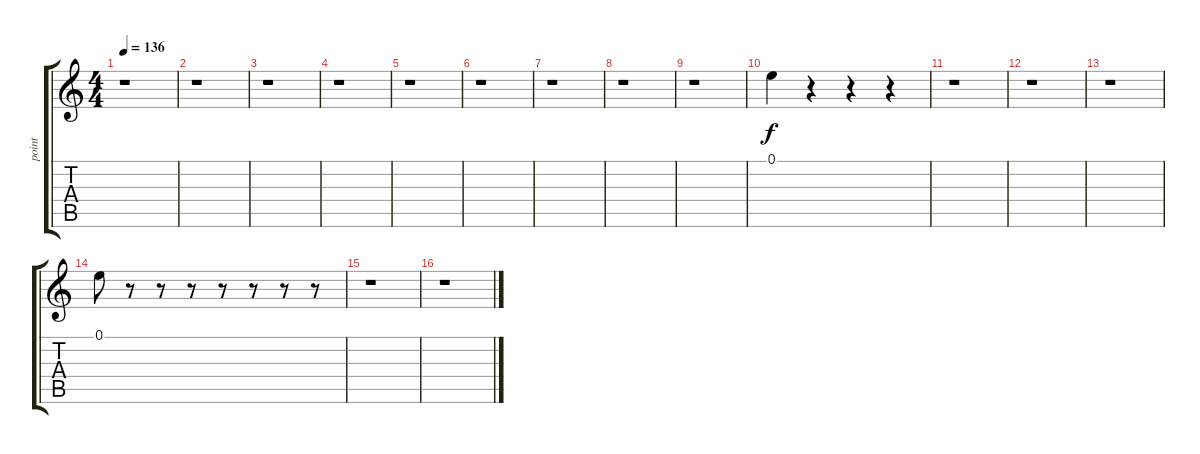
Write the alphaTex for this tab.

\track ("point" "point") {instrument acousticguitarsteel}
\staff {score tabs}
\tuning (E4 B3 G3 D3 A2 E2) {hide}
\ts (4 4)
\tempo 136
\clef g2
\ks c
r.1{dy f} |
r.1 |
r.1 |
r.1 |
r.1 |
r.1 |
r.1 |
r.1 |
r.1 |
0.1.4 r.4 r.4 r.4 |
r.1 |
r.1 |
r.1 |
0.1.8 r.8 r.8 r.8 r.8 r.8 r.8 r.8 |
r.1 |
r.1
